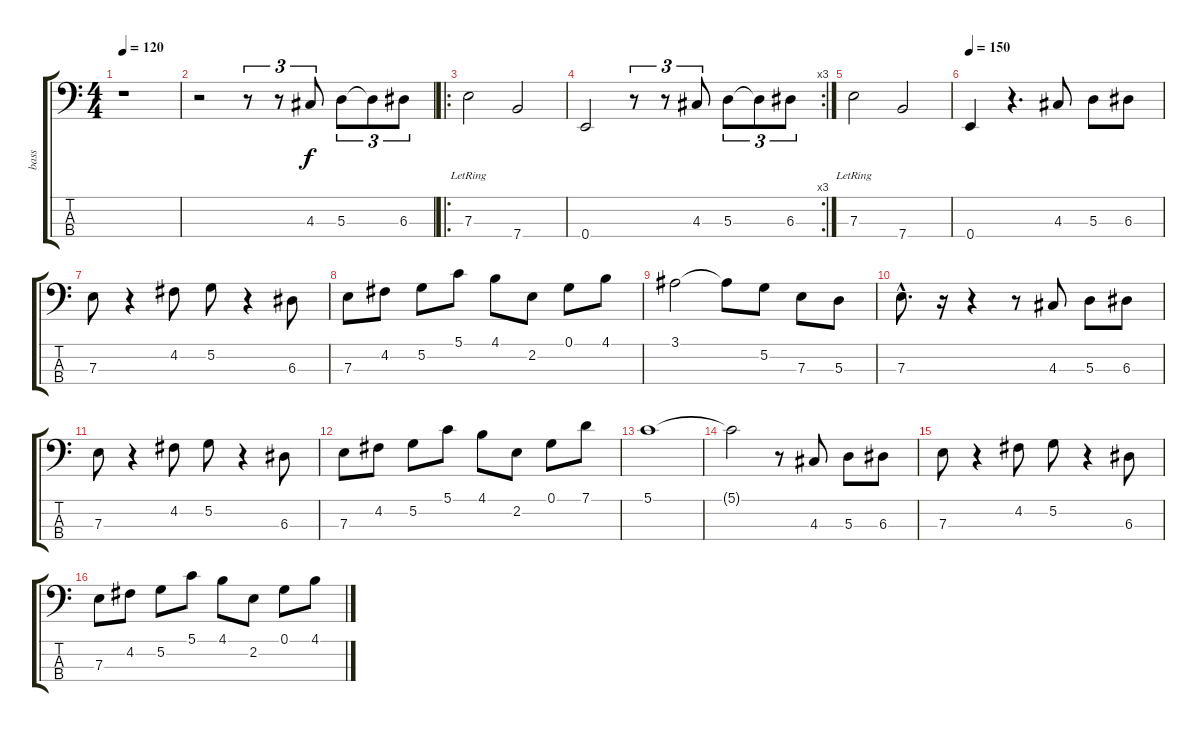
\track ("bass" "bass") {instrument acousticguitarnylon}
\staff {score tabs}
\tuning (G2 D2 A1 E1) {hide}
\ts (4 4)
\tempo 120
\clef f4
\ks c
r.1{dy f instrument acousticguitarnylon} |
r.2 r.8{tu (3 2)} r.8{tu (3 2)} 4.3.8{tu (3 2)} 5.3.8{tu (3 2)} 5.3{t}.8{tu (3 2)} 6.3.8{tu (3 2)} |
\ro
7.3{lr}.2 7.4.2 |
\rc 3
0.4.2 r.8{tu (3 2)} r.8{tu (3 2)} 4.3.8{tu (3 2)} 5.3.8{tu (3 2)} 5.3{t}.8{tu (3 2)} 6.3.8{tu (3 2)} |
7.3{lr}.2 7.4.2 |
\tempo 150
0.4.4 r.4{d} 4.3.8 5.3.8 6.3.8 |
7.3.8 r.4 4.2.8 5.2.8 r.4 6.3.8 |
7.3.8 4.2.8 5.2.8 5.1.8 4.1.8 2.2.8 0.1.8 4.1.8 |
3.1.2 3.1{t}.8 5.2.8 7.3.8 5.3.8 |
7.3{hac}.8{d} r.16 r.4 r.8 4.3.8 5.3.8 6.3.8 |
7.3.8 r.4 4.2.8 5.2.8 r.4 6.3.8 |
7.3.8 4.2.8 5.2.8 5.1.8 4.1.8 2.2.8 0.1.8 7.1.8 |
5.1.1 |
5.1{t}.2 r.8 4.3.8 5.3.8 6.3.8 |
7.3.8 r.4 4.2.8 5.2.8 r.4 6.3.8 |
7.3.8 4.2.8 5.2.8 5.1.8 4.1.8 2.2.8 0.1.8 4.1.8
